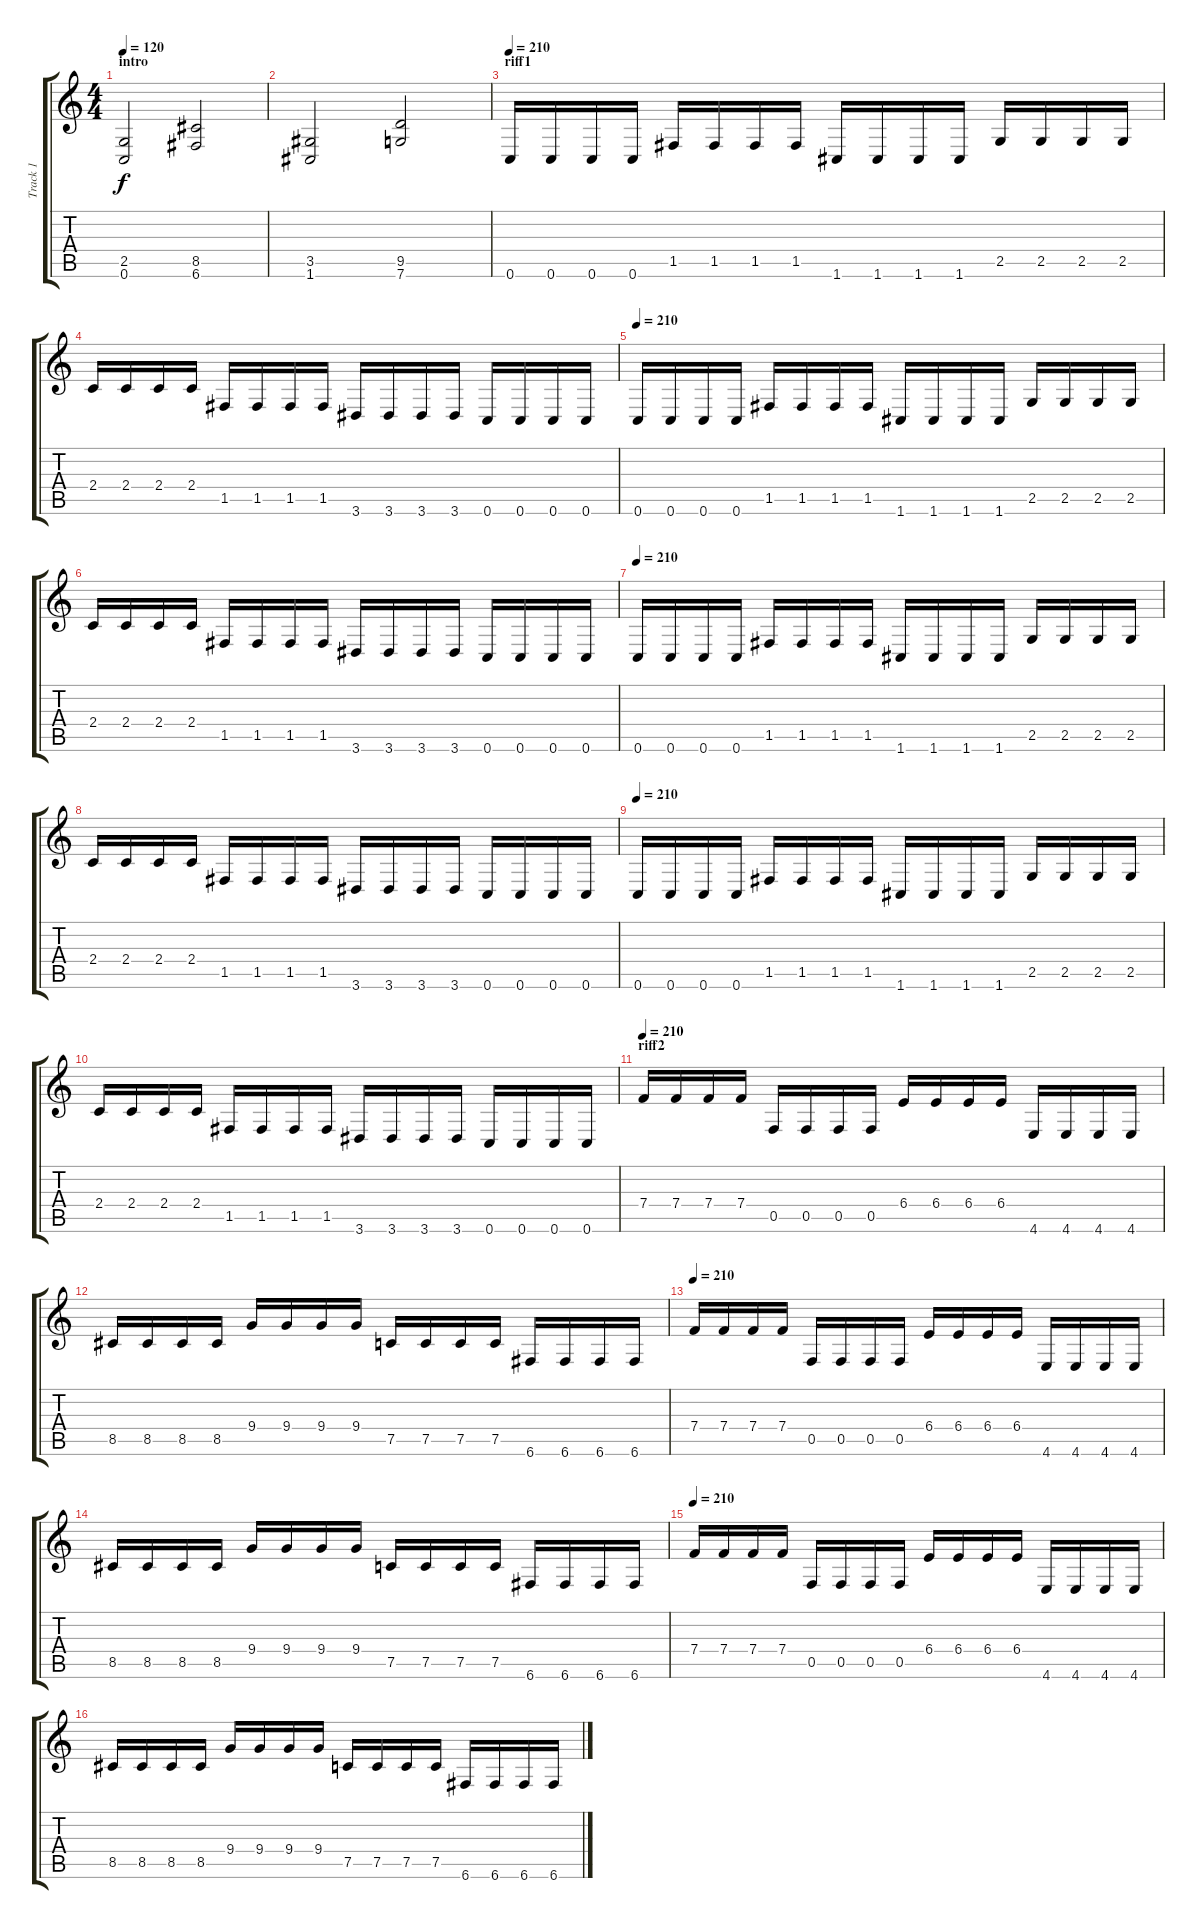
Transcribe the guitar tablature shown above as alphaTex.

\track ("Track 1" "Track 1") {instrument distortionguitar}
\staff {score tabs}
\tuning (C4 G3 Eb3 Bb2 F2 C2) {hide}
\ts (4 4)
\section ("" "intro")
\tempo 120
\tempo 150
\tempo 120
\clef g2
\ks c
(2.5 0.6).2{dy f instrument distortionguitar} (8.5 6.6).2 |
(3.5 1.6).2 (9.5 7.6).2 |
\section ("" "riff1")
\tempo 210
0.6.16 0.6.16 0.6.16 0.6.16 1.5.16 1.5.16 1.5.16 1.5.16 1.6.16 1.6.16 1.6.16 1.6.16 2.5.16 2.5.16 2.5.16 2.5.16 |
2.4.16 2.4.16 2.4.16 2.4.16 1.5.16 1.5.16 1.5.16 1.5.16 3.6.16 3.6.16 3.6.16 3.6.16 0.6.16 0.6.16 0.6.16 0.6.16 |
\tempo 210
0.6.16 0.6.16 0.6.16 0.6.16 1.5.16 1.5.16 1.5.16 1.5.16 1.6.16 1.6.16 1.6.16 1.6.16 2.5.16 2.5.16 2.5.16 2.5.16 |
2.4.16 2.4.16 2.4.16 2.4.16 1.5.16 1.5.16 1.5.16 1.5.16 3.6.16 3.6.16 3.6.16 3.6.16 0.6.16 0.6.16 0.6.16 0.6.16 |
\tempo 210
0.6.16 0.6.16 0.6.16 0.6.16 1.5.16 1.5.16 1.5.16 1.5.16 1.6.16 1.6.16 1.6.16 1.6.16 2.5.16 2.5.16 2.5.16 2.5.16 |
2.4.16 2.4.16 2.4.16 2.4.16 1.5.16 1.5.16 1.5.16 1.5.16 3.6.16 3.6.16 3.6.16 3.6.16 0.6.16 0.6.16 0.6.16 0.6.16 |
\tempo 210
0.6.16 0.6.16 0.6.16 0.6.16 1.5.16 1.5.16 1.5.16 1.5.16 1.6.16 1.6.16 1.6.16 1.6.16 2.5.16 2.5.16 2.5.16 2.5.16 |
2.4.16 2.4.16 2.4.16 2.4.16 1.5.16 1.5.16 1.5.16 1.5.16 3.6.16 3.6.16 3.6.16 3.6.16 0.6.16 0.6.16 0.6.16 0.6.16 |
\section ("" "riff2")
\tempo 210
7.4.16 7.4.16 7.4.16 7.4.16 0.5.16 0.5.16 0.5.16 0.5.16 6.4.16 6.4.16 6.4.16 6.4.16 4.6.16 4.6.16 4.6.16 4.6.16 |
8.5.16 8.5.16 8.5.16 8.5.16 9.4.16 9.4.16 9.4.16 9.4.16 7.5.16 7.5.16 7.5.16 7.5.16 6.6.16 6.6.16 6.6.16 6.6.16 |
\tempo 210
7.4.16 7.4.16 7.4.16 7.4.16 0.5.16 0.5.16 0.5.16 0.5.16 6.4.16 6.4.16 6.4.16 6.4.16 4.6.16 4.6.16 4.6.16 4.6.16 |
8.5.16 8.5.16 8.5.16 8.5.16 9.4.16 9.4.16 9.4.16 9.4.16 7.5.16 7.5.16 7.5.16 7.5.16 6.6.16 6.6.16 6.6.16 6.6.16 |
\tempo 210
7.4.16 7.4.16 7.4.16 7.4.16 0.5.16 0.5.16 0.5.16 0.5.16 6.4.16 6.4.16 6.4.16 6.4.16 4.6.16 4.6.16 4.6.16 4.6.16 |
8.5.16 8.5.16 8.5.16 8.5.16 9.4.16 9.4.16 9.4.16 9.4.16 7.5.16 7.5.16 7.5.16 7.5.16 6.6.16 6.6.16 6.6.16 6.6.16
